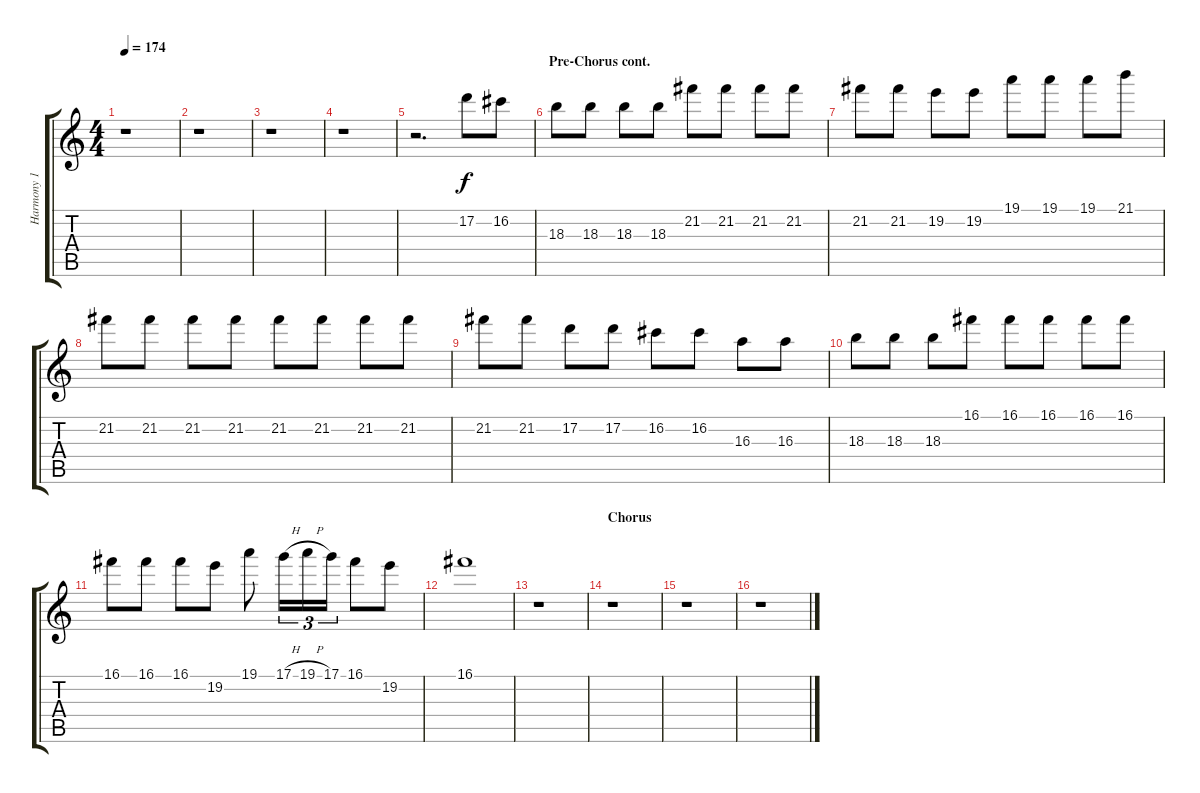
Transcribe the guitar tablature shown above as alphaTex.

\track ("Harmony 1" "Harmony 1") {instrument overdrivenguitar}
\staff {score tabs}
\tuning (D4 A3 F3 C3 G2 C2) {hide}
\ts (4 4)
\tempo 174
\clef g2
\ks aminor
r.1{dy f} |
r.1 |
r.1 |
r.1 |
r.2{d} 17.2.8 16.2.8 |
\section ("" "Pre-Chorus cont.")
18.3.8 18.3.8 18.3.8 18.3.8 21.2.8 21.2.8 21.2.8 21.2.8 |
21.2.8 21.2.8 19.2.8 19.2.8 19.1.8 19.1.8 19.1.8 21.1.8 |
21.2.8 21.2.8 21.2.8 21.2.8 21.2.8 21.2.8 21.2.8 21.2.8 |
21.2.8 21.2.8 17.2.8 17.2.8 16.2.8 16.2.8 16.3.8 16.3.8 |
18.3.8 18.3.8 18.3.8 16.1.8 16.1.8 16.1.8 16.1.8 16.1.8 |
16.1.8 16.1.8 16.1.8 19.2.8 19.1.8 17.1{h}.16{tu (3 2)} 19.1{h}.16{tu (3 2)} 17.1.16{tu (3 2)} 16.1.8 19.2.8 |
16.1.1 |
r.1 |
\section ("" "Chorus")
r.1 |
r.1 |
r.1
